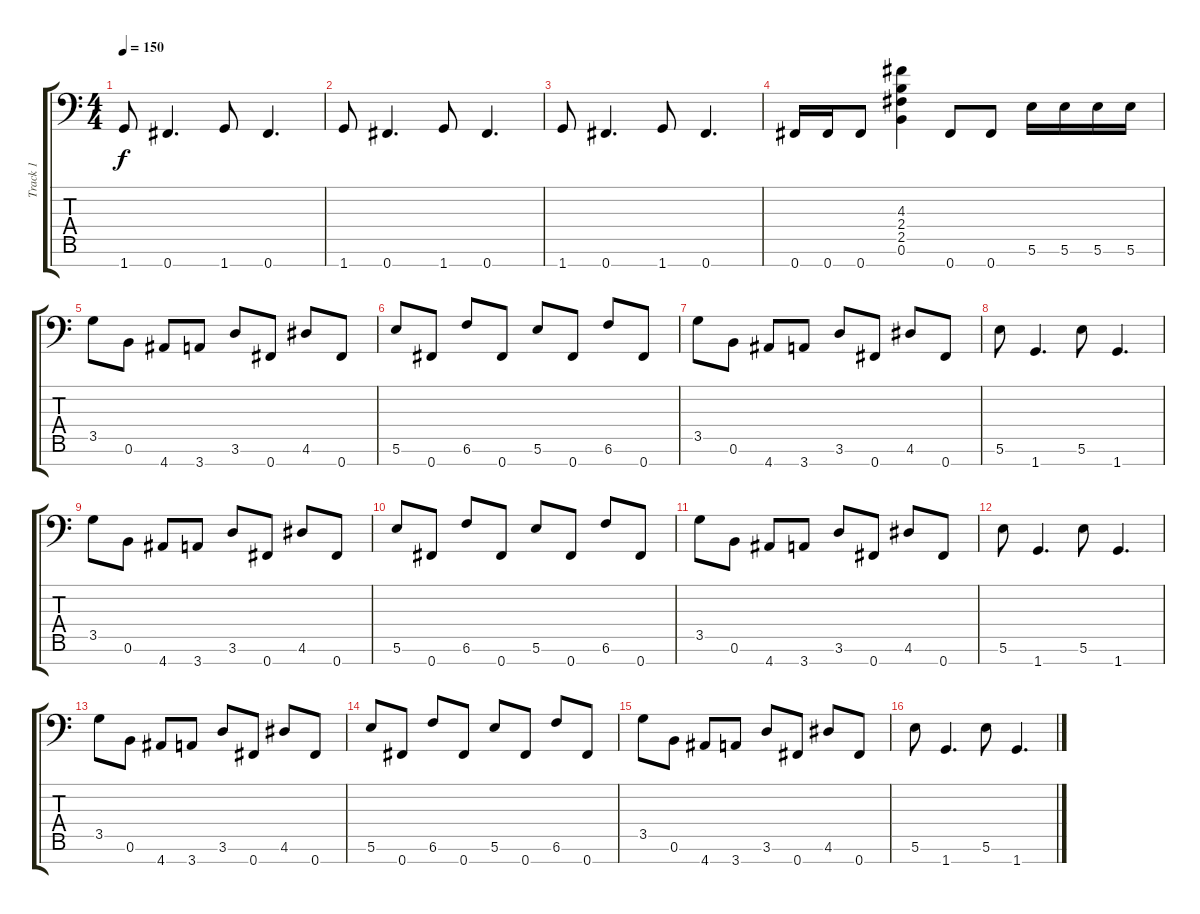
\track ("Track 1" "Track 1") {instrument distortionguitar}
\staff {score tabs}
\tuning (B3 G3 D3 A2 E2 B1 Gb1) {hide}
\ts (4 4)
\tempo 150
\clef f4
\ks c
1.7.8{dy f} 0.7.4{d} 1.7.8 0.7.4{d} |
1.7.8 0.7.4{d} 1.7.8 0.7.4{d} |
1.7.8 0.7.4{d} 1.7.8 0.7.4{d} |
0.7.16 0.7.16 0.7.8 (4.3 2.4 2.5 0.6).4 0.7.8 0.7.8 5.6.16 5.6.16 5.6.16 5.6.16 |
3.5.8 0.6.8 4.7.8 3.7.8 3.6.8 0.7.8 4.6.8 0.7.8 |
5.6.8 0.7.8 6.6.8 0.7.8 5.6.8 0.7.8 6.6.8 0.7.8 |
3.5.8 0.6.8 4.7.8 3.7.8 3.6.8 0.7.8 4.6.8 0.7.8 |
5.6.8 1.7.4{d} 5.6.8 1.7.4{d} |
3.5.8 0.6.8 4.7.8 3.7.8 3.6.8 0.7.8 4.6.8 0.7.8 |
5.6.8 0.7.8 6.6.8 0.7.8 5.6.8 0.7.8 6.6.8 0.7.8 |
3.5.8 0.6.8 4.7.8 3.7.8 3.6.8 0.7.8 4.6.8 0.7.8 |
5.6.8 1.7.4{d} 5.6.8 1.7.4{d} |
3.5.8 0.6.8 4.7.8 3.7.8 3.6.8 0.7.8 4.6.8 0.7.8 |
5.6.8 0.7.8 6.6.8 0.7.8 5.6.8 0.7.8 6.6.8 0.7.8 |
3.5.8 0.6.8 4.7.8 3.7.8 3.6.8 0.7.8 4.6.8 0.7.8 |
5.6.8 1.7.4{d} 5.6.8 1.7.4{d}
